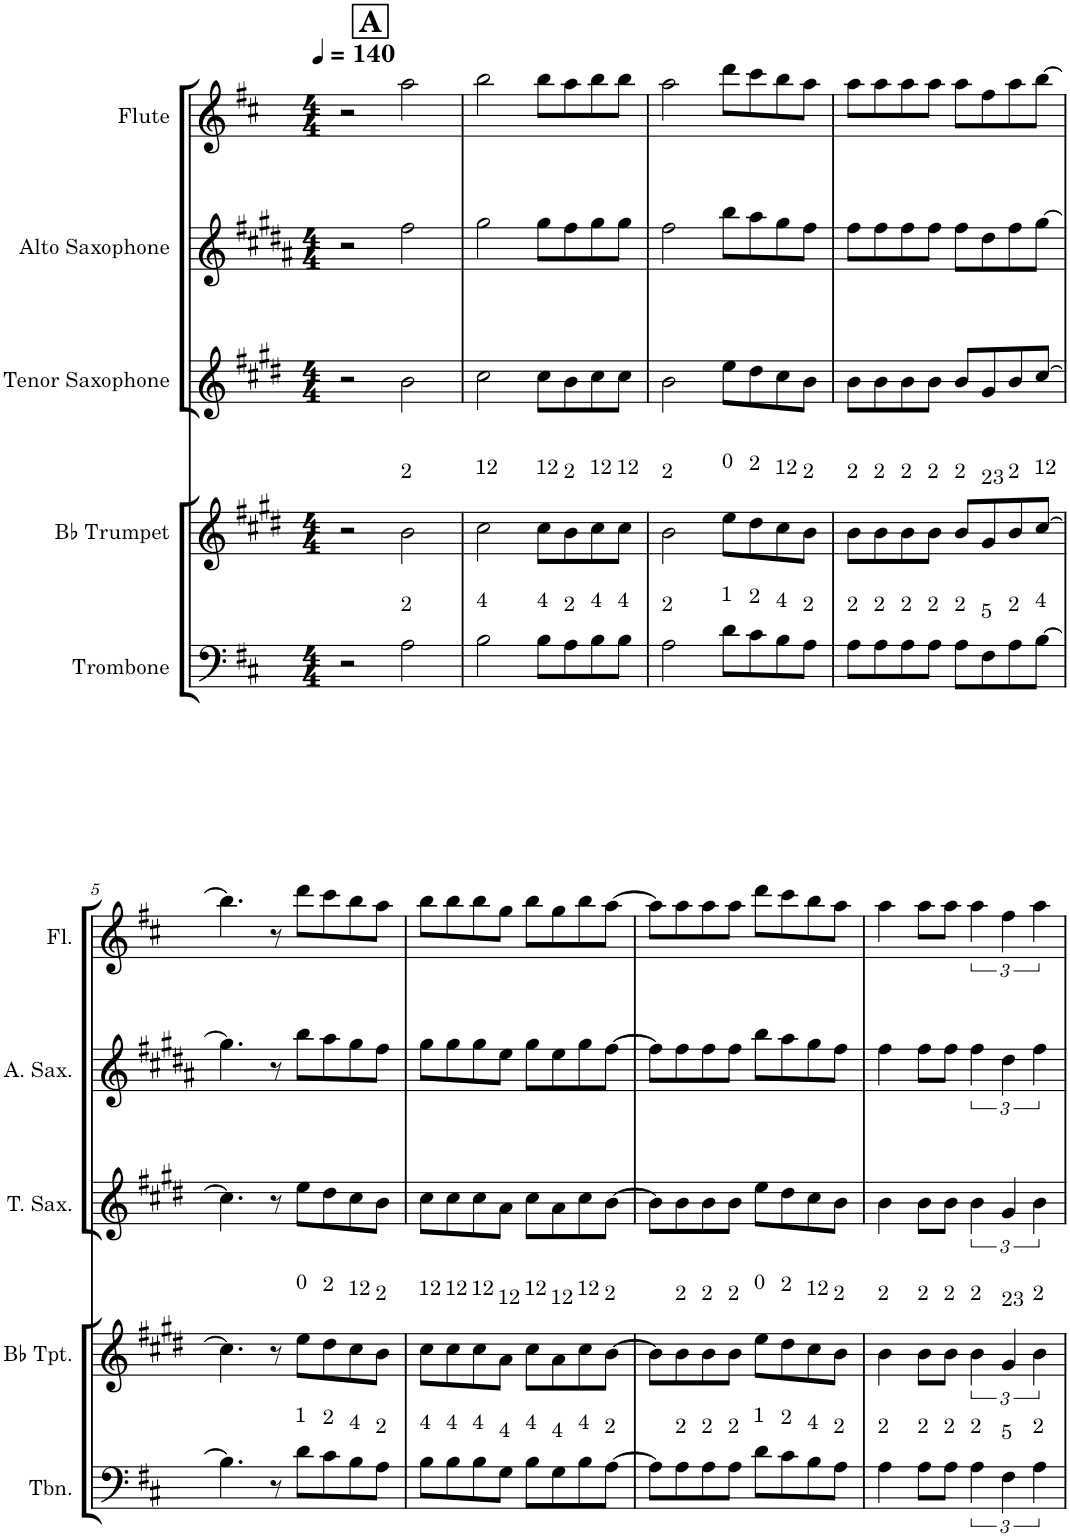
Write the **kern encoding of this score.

**kern	**kern	**kern	**kern	**kern
*part5	*part4	*part3	*part2	*part1
*staff5	*staff4	*staff3	*staff2	*staff1
*I"Trombone	*I"Bb Trumpet	*I"Tenor Saxophone	*I"Alto Saxophone	*I"Flute
*I'Tbn.	*I'Bb Tpt.	*I'T. Sax.	*I'A. Sax.	*I'Fl.
*clefF4	*clefG2	*clefG2	*clefG2	*clefG2
*	*Trd1c2	*Trd8c14	*Trd5c9	*
*k[f#c#]	*k[f#c#g#d#]	*k[f#c#g#d#]	*k[f#c#g#d#a#]	*k[f#c#]
*M4/4	*M4/4	*M4/4	*M4/4	*M4/4
*MM140	*MM140	*MM140	*MM140	*MM140
!!LO:REH:place=s1:a:B:cj:fs=14:t=A
=1	=1	=1	=1	=1
2r	2r	2r	2r	2r
!	!LO:TX:a:t=2	!	!	!
!LO:TX:a:t=2	!	!	!	!
2A\	2b\	2b\	2ff#\	2aa\
=2	=2	=2	=2	=2
!	!LO:TX:a:t=12	!	!	!
!LO:TX:a:t=4	!	!	!	!
2B\	2cc#\	2cc#\	2gg#\	2bb\
!	!LO:TX:a:t=12	!	!	!
!LO:TX:a:t=4	!	!	!	!
8B\L	8cc#\L	8cc#\L	8gg#\L	8bb\L
!	!LO:TX:a:t=2	!	!	!
!LO:TX:a:t=2	!	!	!	!
8A\	8b\	8b\	8ff#\	8aa\
!	!LO:TX:a:t=12	!	!	!
!LO:TX:a:t=4	!	!	!	!
8B\	8cc#\	8cc#\	8gg#\	8bb\
!	!LO:TX:a:t=12	!	!	!
!LO:TX:a:t=4	!	!	!	!
8B\J	8cc#\J	8cc#\J	8gg#\J	8bb\J
=3	=3	=3	=3	=3
!	!LO:TX:a:t=2	!	!	!
!LO:TX:a:t=2	!	!	!	!
2A\	2b\	2b\	2ff#\	2aa\
!	!LO:TX:a:t=0	!	!	!
!LO:TX:a:t=1	!	!	!	!
8d\L	8ee\L	8ee\L	8bb\L	8ddd\L
!	!LO:TX:a:t=2	!	!	!
!LO:TX:a:t=2	!	!	!	!
8c#\	8dd#\	8dd#\	8aa#\	8ccc#\
!	!LO:TX:a:t=12	!	!	!
!LO:TX:a:t=4	!	!	!	!
8B\	8cc#\	8cc#\	8gg#\	8bb\
!	!LO:TX:a:t=2	!	!	!
!LO:TX:a:t=2	!	!	!	!
8A\J	8b\J	8b\J	8ff#\J	8aa\J
=4	=4	=4	=4	=4
!	!LO:TX:a:t=2	!	!	!
!LO:TX:a:t=2	!	!	!	!
8A\L	8b\L	8b\L	8ff#\L	8aa\L
!	!LO:TX:a:t=2	!	!	!
!LO:TX:a:t=2	!	!	!	!
8A\	8b\	8b\	8ff#\	8aa\
!	!LO:TX:a:t=2	!	!	!
!LO:TX:a:t=2	!	!	!	!
8A\	8b\	8b\	8ff#\	8aa\
!	!LO:TX:a:t=2	!	!	!
!LO:TX:a:t=2	!	!	!	!
8A\J	8b\J	8b\J	8ff#\J	8aa\J
!	!LO:TX:a:t=2	!	!	!
!LO:TX:a:t=2	!	!	!	!
8A\L	8b/L	8b/L	8ff#\L	8aa\L
!	!LO:TX:a:t=23	!	!	!
!LO:TX:a:t=5	!	!	!	!
8F#\	8g#/	8g#/	8dd#\	8ff#\
!	!LO:TX:a:t=2	!	!	!
!LO:TX:a:t=2	!	!	!	!
8A\	8b/	8b/	8ff#\	8aa\
!	!LO:TX:a:t=12	!	!	!
!LO:TX:a:t=4	!	!	!	!
[8B\J	[8cc#/J	[8cc#/J	[8gg#\J	[8bb\J
!!LO:LB:g=z
=5	=5	=5	=5	=5
4.B\]	4.cc#\]	4.cc#\]	4.gg#\]	4.bb\]
8r	8r	8r	8r	8r
!	!LO:TX:a:t=0	!	!	!
!LO:TX:a:t=1	!	!	!	!
8d\L	8ee\L	8ee\L	8bb\L	8ddd\L
!	!LO:TX:a:t=2	!	!	!
!LO:TX:a:t=2	!	!	!	!
8c#\	8dd#\	8dd#\	8aa#\	8ccc#\
!	!LO:TX:a:t=12	!	!	!
!LO:TX:a:t=4	!	!	!	!
8B\	8cc#\	8cc#\	8gg#\	8bb\
!	!LO:TX:a:t=2	!	!	!
!LO:TX:a:t=2	!	!	!	!
8A\J	8b\J	8b\J	8ff#\J	8aa\J
=6	=6	=6	=6	=6
!	!LO:TX:a:t=12	!	!	!
!LO:TX:a:t=4	!	!	!	!
8B\L	8cc#\L	8cc#\L	8gg#\L	8bb\L
!	!LO:TX:a:t=12	!	!	!
!LO:TX:a:t=4	!	!	!	!
8B\	8cc#\	8cc#\	8gg#\	8bb\
!	!LO:TX:a:t=12	!	!	!
!LO:TX:a:t=4	!	!	!	!
8B\	8cc#\	8cc#\	8gg#\	8bb\
!	!LO:TX:a:t=12	!	!	!
!LO:TX:a:t=4	!	!	!	!
8G\J	8a\J	8a\J	8ee\J	8gg\J
!	!LO:TX:a:t=12	!	!	!
!LO:TX:a:t=4	!	!	!	!
8B\L	8cc#\L	8cc#\L	8gg#\L	8bb\L
!	!LO:TX:a:t=12	!	!	!
!LO:TX:a:t=4	!	!	!	!
8G\	8a\	8a\	8ee\	8gg\
!	!LO:TX:a:t=12	!	!	!
!LO:TX:a:t=4	!	!	!	!
8B\	8cc#\	8cc#\	8gg#\	8bb\
!	!LO:TX:a:t=2	!	!	!
!LO:TX:a:t=2	!	!	!	!
[8A\J	[8b\J	[8b\J	[8ff#\J	[8aa\J
=7	=7	=7	=7	=7
8A\L]	8b\L]	8b\L]	8ff#\L]	8aa\L]
!	!LO:TX:a:t=2	!	!	!
!LO:TX:a:t=2	!	!	!	!
8A\	8b\	8b\	8ff#\	8aa\
!	!LO:TX:a:t=2	!	!	!
!LO:TX:a:t=2	!	!	!	!
8A\	8b\	8b\	8ff#\	8aa\
!	!LO:TX:a:t=2	!	!	!
!LO:TX:a:t=2	!	!	!	!
8A\J	8b\J	8b\J	8ff#\J	8aa\J
!	!LO:TX:a:t=0	!	!	!
!LO:TX:a:t=1	!	!	!	!
8d\L	8ee\L	8ee\L	8bb\L	8ddd\L
!	!LO:TX:a:t=2	!	!	!
!LO:TX:a:t=2	!	!	!	!
8c#\	8dd#\	8dd#\	8aa#\	8ccc#\
!	!LO:TX:a:t=12	!	!	!
!LO:TX:a:t=4	!	!	!	!
8B\	8cc#\	8cc#\	8gg#\	8bb\
!	!LO:TX:a:t=2	!	!	!
!LO:TX:a:t=2	!	!	!	!
8A\J	8b\J	8b\J	8ff#\J	8aa\J
=8	=8	=8	=8	=8
!	!LO:TX:a:t=2	!	!	!
!LO:TX:a:t=2	!	!	!	!
4A\	4b\	4b\	4ff#\	4aa\
!	!LO:TX:a:t=2	!	!	!
!LO:TX:a:t=2	!	!	!	!
8A\L	8b\L	8b\L	8ff#\L	8aa\L
!	!LO:TX:a:t=2	!	!	!
!LO:TX:a:t=2	!	!	!	!
8A\J	8b\J	8b\J	8ff#\J	8aa\J
!	!LO:TX:a:t=2	!	!	!
!LO:TX:a:t=2	!	!	!	!
6A\	6b\	6b\	6ff#\	6aa\
!	!LO:TX:a:t=23	!	!	!
!LO:TX:a:t=5	!	!	!	!
6F#\	6g#/	6g#/	6dd#\	6ff#\
!	!LO:TX:a:t=2	!	!	!
!LO:TX:a:t=2	!	!	!	!
6A\	6b\	6b\	6ff#\	6aa\
=	=	=	=	=
*-	*-	*-	*-	*-
